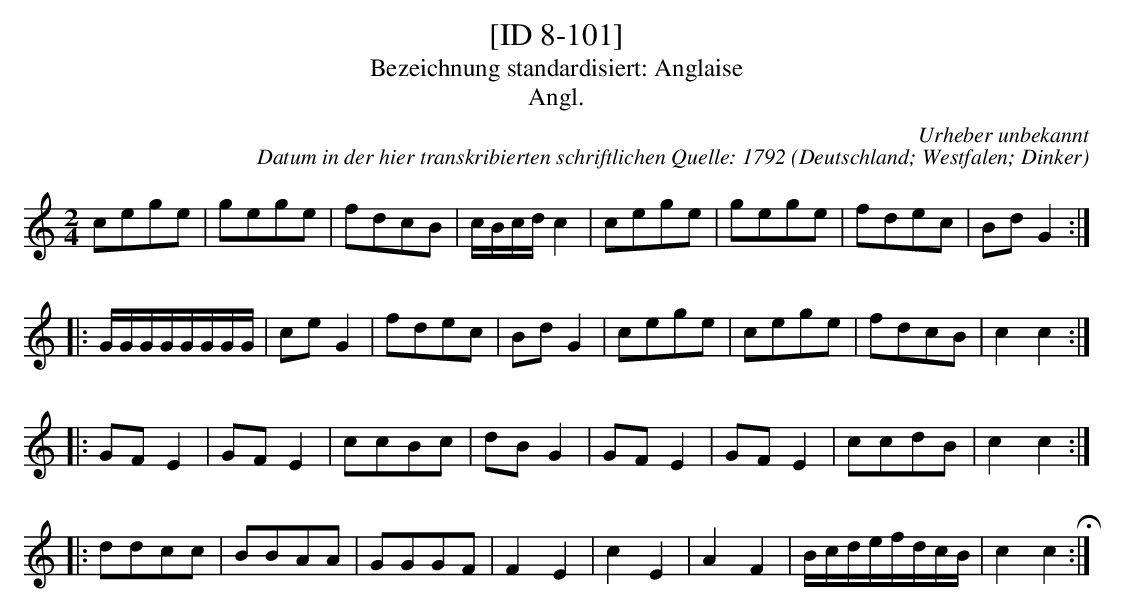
X:1
T:[ID 8-101]
T:Bezeichnung standardisiert: Anglaise
T:Angl.
C:Urheber unbekannt
C:Datum in der hier transkribierten schriftlichen Quelle: 1792
O:Deutschland; Westfalen; Dinker
L:1/16
M:2/4
K:C
c2e2g2e2 | g2e2g2e2 | f2d2c2B2 | cBcdc4 | c2e2g2e2 | g2e2g2e2 | f2d2e2c2 | B2d2G4 ::
GGGGGGGG | c2e2G4 | f2d2e2c2 | B2d2G4 | c2e2g2e2 | c2e2g2e2 | f2d2c2B2 | c4c4 ::
G2F2E4 | G2F2E4 | c2c2B2c2 | d2B2G4 | G2F2E4 | G2F2E4 | c2c2d2B2 | c4c4 ::
d2d2c2c2 | B2B2A2A2 | G2G2G2F2 | F4E4 | c4E4 | A4F4 | BcdefdcB | c4c4 H:|
